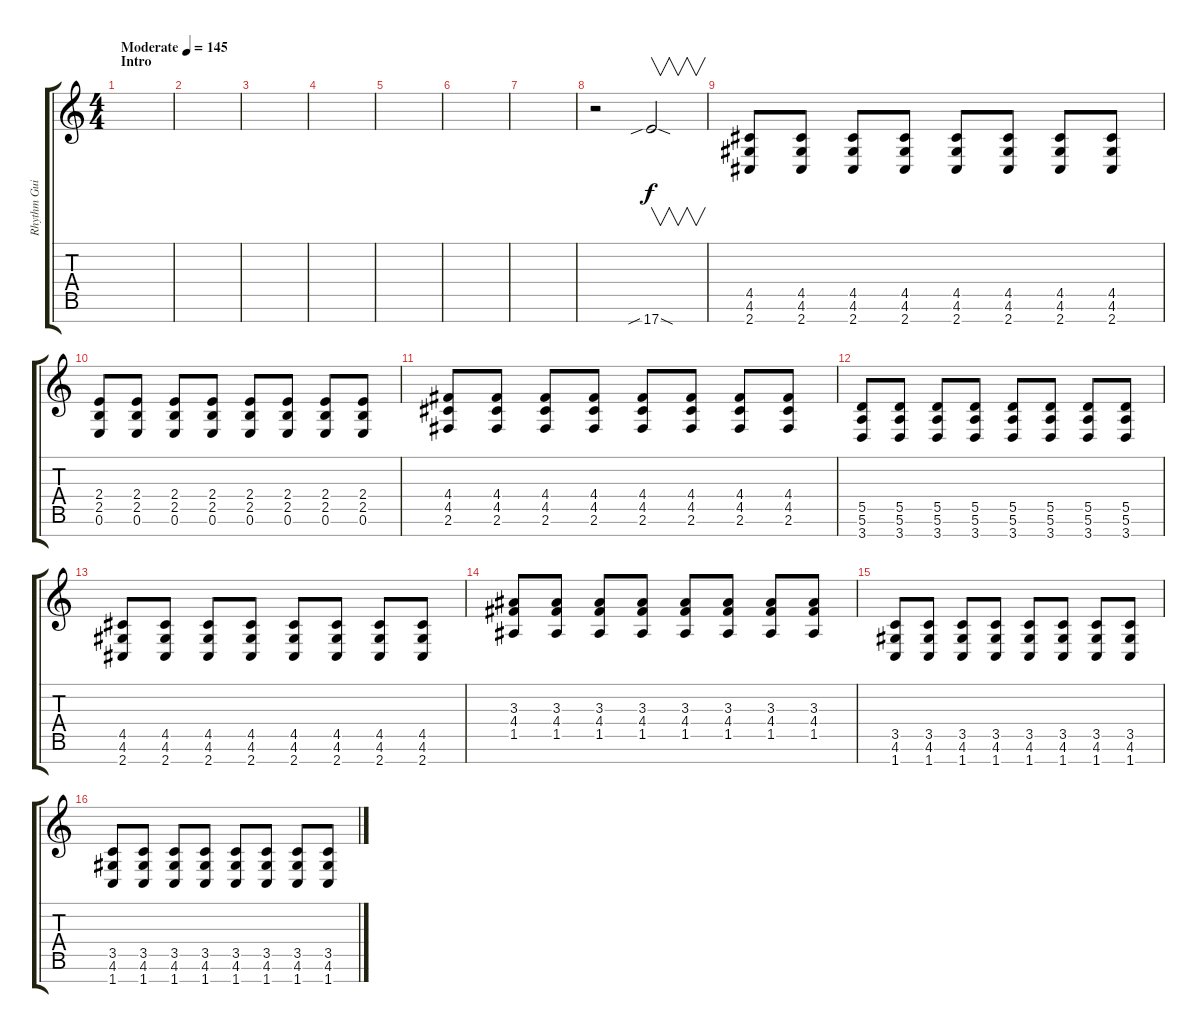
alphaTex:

\track ("Rhythm Guitar" "Rhythm Gui") {instrument distortionguitar}
\staff {score tabs}
\tuning (E4 B3 G3 D3 A2 E2 B1) {hide}
\ts (4 4)
\section ("" "Intro")
\tempo (145 "Moderate")
\clef g2
\ks c
|
|
|
|
|
|
|
r.2 17.7{sib sod}.2{v} |
(4.5 4.6 2.7).8 (4.5 4.6 2.7).8 (4.5 4.6 2.7).8 (4.5 4.6 2.7).8 (4.5 4.6 2.7).8 (4.5 4.6 2.7).8 (4.5 4.6 2.7).8 (4.5 4.6 2.7).8 |
(2.4 2.5 0.6).8 (2.4 2.5 0.6).8 (2.4 2.5 0.6).8 (2.4 2.5 0.6).8 (2.4 2.5 0.6).8 (2.4 2.5 0.6).8 (2.4 2.5 0.6).8 (2.4 2.5 0.6).8 |
(4.4 4.5 2.6).8 (4.4 4.5 2.6).8 (4.4 4.5 2.6).8 (4.4 4.5 2.6).8 (4.4 4.5 2.6).8 (4.4 4.5 2.6).8 (4.4 4.5 2.6).8 (4.4 4.5 2.6).8 |
(5.5 5.6 3.7).8 (5.5 5.6 3.7).8 (5.5 5.6 3.7).8 (5.5 5.6 3.7).8 (5.5 5.6 3.7).8 (5.5 5.6 3.7).8 (5.5 5.6 3.7).8 (5.5 5.6 3.7).8 |
(4.5 4.6 2.7).8 (4.5 4.6 2.7).8 (4.5 4.6 2.7).8 (4.5 4.6 2.7).8 (4.5 4.6 2.7).8 (4.5 4.6 2.7).8 (4.5 4.6 2.7).8 (4.5 4.6 2.7).8 |
(3.3 4.4 1.5).8 (3.3 4.4 1.5).8 (3.3 4.4 1.5).8 (3.3 4.4 1.5).8 (3.3 4.4 1.5).8 (3.3 4.4 1.5).8 (3.3 4.4 1.5).8 (3.3 4.4 1.5).8 |
(3.5 4.6 1.7).8 (3.5 4.6 1.7).8 (3.5 4.6 1.7).8 (3.5 4.6 1.7).8 (3.5 4.6 1.7).8 (3.5 4.6 1.7).8 (3.5 4.6 1.7).8 (3.5 4.6 1.7).8 |
(3.5 4.6 1.7).8 (3.5 4.6 1.7).8 (3.5 4.6 1.7).8 (3.5 4.6 1.7).8 (3.5 4.6 1.7).8 (3.5 4.6 1.7).8 (3.5 4.6 1.7).8 (3.5 4.6 1.7).8
